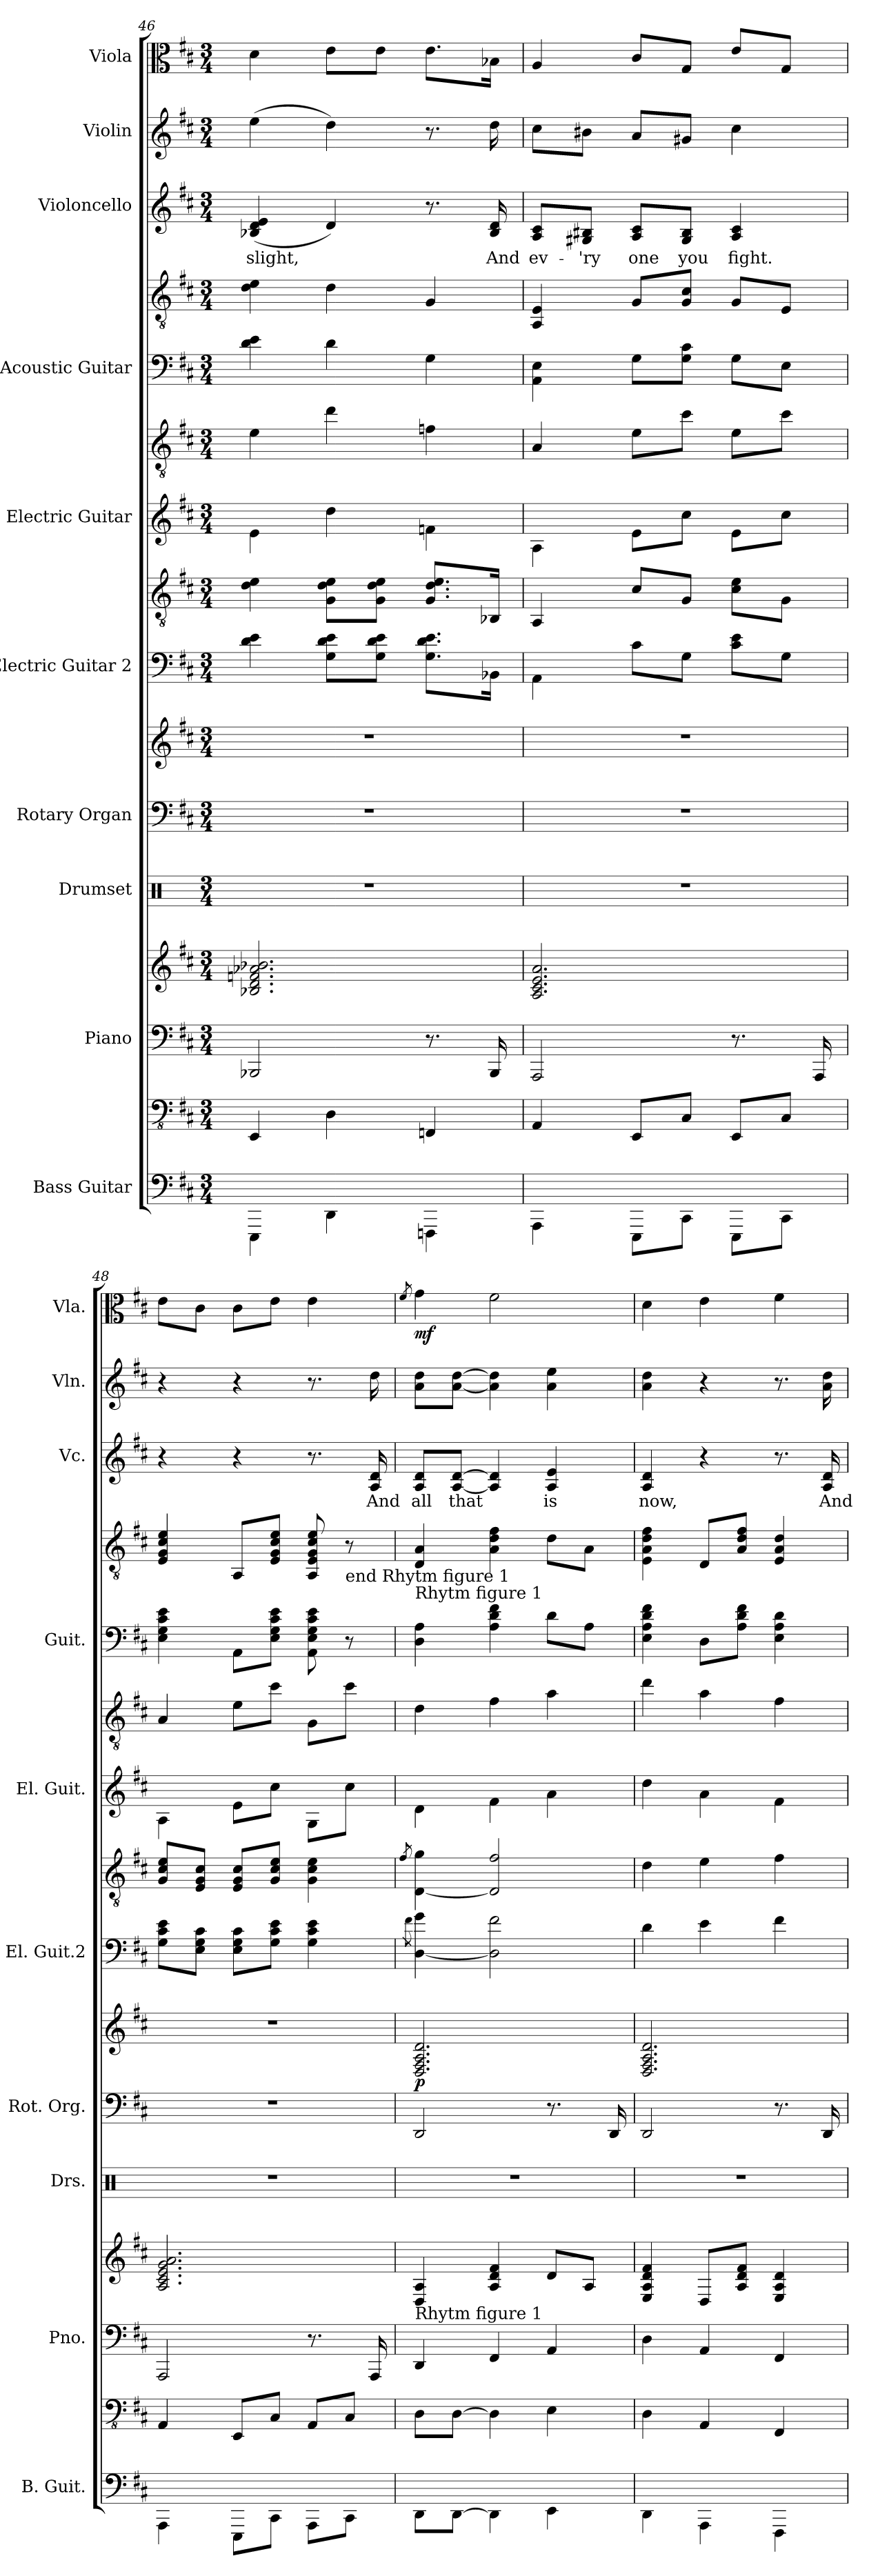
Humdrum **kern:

**kern	**kern	**kern	**kern	**kern	**kern	**kern	**dynam	**kern	**kern	**kern	**kern	**kern	**kern	**kern	**text	**kern	**kern	**dynam
*part10	*part10	*part9	*part9	*part8	*part7	*part7	*part7	*part6	*part6	*part5	*part5	*part4	*part4	*part3	*part3	*part2	*part1	*part1
*staff16	*staff15	*staff14	*staff13	*staff12	*staff11	*staff10	*staff10/11	*staff9	*staff8	*staff7	*staff6	*staff5	*staff4	*staff3	*staff3	*staff2	*staff1	*staff1
*I"Bass Guitar	*	*I"Piano	*	*I"Drumset	*I"Rotary Organ	*	*	*I"Electric Guitar 2	*	*I"Electric Guitar	*	*I"Acoustic Guitar	*	*I"Violoncello	*	*I"Violin	*I"Viola	*
*I'B. Guit.	*	*I'Pno.	*	*I'Drs.	*I'Rot. Org.	*	*	*I'El. Guit.2	*	*I'El. Guit.	*	*I'Guit.	*	*I'Vc.	*	*I'Vln.	*I'Vla.	*
*	*clefFv4	*clefF4	*clefG2	*clefX	*clefF4	*clefG2	*	*	*clefGv2	*	*clefGv2	*	*clefGv2	*clefG2	*	*clefG2	*clefC3	*
*k[f#c#]	*k[f#c#]	*k[f#c#]	*k[f#c#]	*k[]	*k[f#c#]	*k[f#c#]	*	*k[f#c#]	*k[f#c#]	*k[f#c#]	*k[f#c#]	*k[f#c#]	*k[f#c#]	*k[f#c#]	*	*k[f#c#]	*k[f#c#]	*
*M3/4	*M3/4	*M3/4	*M3/4	*M3/4	*M3/4	*M3/4	*	*M3/4	*M3/4	*M3/4	*M3/4	*M3/4	*M3/4	*M3/4	*	*M3/4	*M3/4	*
=46	=46	=46	=46	=46	=46	=46	=46	=46	=46	=46	=46	=46	=46	=46	=46	=46	=46	=46
4EEE\	4EEE/	2BBB-X/	2.B-X/ 2.d/ 2.fn/ 2.a-X/ 2.b-X/	2.r	2.r	2.r	.	4d\ 4e\	4d\ 4e\	4e\	4e\	4d\ 4e\	4d\ 4e\	(4B-X/ 4d/ 4e/	slight,	(4ee\	4d\	.
4DD\	4DD\	.	.	.	.	.	.	8G\ 8d\ 8e\L	8G\ 8d\ 8e\L	4dd\	4dd\	4d\	4d\	4d/)	.	4dd\)	8e\L	.
.	.	.	.	.	.	.	.	8G\ 8d\ 8e\J	8G\ 8d\ 8e\J	.	.	.	.	.	.	.	8e\J	.
4FFFn\	4FFFn/	8.r	.	.	.	.	.	8.G\ 8.d\ 8.e\L	8.G/ 8.d/ 8.e/L	4fn\	4fn\	4G\	4G/	8.r	.	8.r	8.e\L	.
.	.	16BBB-/	.	.	.	.	.	16BB-\Jk	16BB-X/Jk	.	.	.	.	16B-/ 16d/	And	16dd\	16B-X\Jk	.
=47	=47	=47	=47	=47	=47	=47	=47	=47	=47	=47	=47	=47	=47	=47	=47	=47	=47	=47
4AAA\	4AAA/	2AAA/	2.A/ 2.c#/ 2.e/ 2.a/	2.r	2.r	2.r	.	4AA\	4AA/	4A\	4A/	4AA\ 4E\	4AA/ 4E/	8A/ 8c#/L	ev-	8cc#\L	4A/	.
.	.	.	.	.	.	.	.	.	.	.	.	.	.	8G#X/ 8B#X/J	-'ry	8b#X\J	.	.
8EEE\L	8EEE/L	.	.	.	.	.	.	8c#\L	8c#/L	8e\L	8e\L	8G\L	8G/L	8A/ 8c#/L	one	8a/L	8c#/L	.
8CC#\J	8CC#/J	.	.	.	.	.	.	8G\J	8G/J	8cc#\J	8cc#\J	8G\ 8c#\J	8G/ 8c#/J	8G#/ 8B#/J	you	8g#X/J	8G/J	.
8EEE\L	8EEE/L	8.r	.	.	.	.	.	8c#\ 8e\L	8c#\ 8e\L	8e\L	8e\L	8G\L	8G/L	4A/ 4c#/	fight.	4cc#\	8e/L	.
8CC#\J	8CC#/J	.	.	.	.	.	.	8G\J	8G\J	8cc#\J	8cc#\J	8E\J	8E/J	.	.	.	8G/J	.
.	.	16AAA/	.	.	.	.	.	.	.	.	.	.	.	.	.	.	.	.
=48	=48	=48	=48	=48	=48	=48	=48	=48	=48	=48	=48	=48	=48	=48	=48	=48	=48	=48
4AAA\	4AAA/	2AAA/	2.A/ 2.c#/ 2.e/ 2.g/ 2.a/	2.r	2.r	2.r	.	8G\ 8c#\ 8e\L	8G/ 8c#/ 8e/L	4A\	4A/	4E\ 4G\ 4c#\ 4e\	4E/ 4G/ 4c#/ 4e/	4r	.	4r	8e\L	.
.	.	.	.	.	.	.	.	8E\ 8G\ 8c#\J	8E/ 8G/ 8c#/J	.	.	.	.	.	.	.	8c#\J	.
8EEE\L	8EEE/L	.	.	.	.	.	.	8E\ 8G\ 8c#\L	8E/ 8G/ 8c#/L	8e\L	8e\L	8AA\L	8AA/L	4r	.	4r	8c#\L	.
8CC#\J	8CC#/J	.	.	.	.	.	.	8G\ 8c#\ 8e\J	8G/ 8c#/ 8e/J	8cc#\J	8cc#\J	8E\ 8G\ 8c#\ 8e\J	8E/ 8G/ 8c#/ 8e/J	.	.	.	8e\J	.
8AAA\L	8AAA/L	8.r	.	.	.	.	.	4G\ 4c#\ 4e\	4G\ 4c#\ 4e\	8G\L	8G\L	8AA\ 8E\ 8G\ 8c#\ 8e\	8AA/ 8E/ 8G/ 8c#/ 8e/	8.r	.	8.r	4e\	.
!	!	!	!	!	!	!	!	!	!	!	!	!	!LO:TX:b:t=end Rhytm figure 1	!	!	!	!	!
8CC#\J	8CC#/J	.	.	.	.	.	.	.	.	8cc#\J	8cc#\J	8r	8r	.	.	.	.	.
.	.	16AAA/	.	.	.	.	.	.	.	.	.	.	.	16A/ 16d/	And	16dd\	.	.
!!LO:PB:g=z
=49	=49	=49	=49	=49	=49	=49	=49	=49	=49	=49	=49	=49	=49	=49	=49	=49	=49	=49
.	.	.	.	.	.	.	.	8qf#\	8qf#/	.	.	.	.	.	.	.	8qf#/	.
!	!	!	!	!	!	!	!	!	!	!	!	!	!LO:TX:b:t=Rhytm figure 1	!	!	!	!	!
!	!	!	!LO:TX:b:t=Rhytm figure 1	!	!	!	!	!	!	!	!	!	!	!	!	!	!	!
!	!	!	!	!	!	!	!LO:DY:b	!	!	!	!	!	!	!	!	!	!	!LO:DY:b
8DD\L	8DD\L	4DD/	4D/ 4A/	2.r	2DD/	2.D/ 2.F#/ 2.A/ 2.d/	p	[4D\ 4g\	[4D\ 4g\	4d\	4d\	4D\ 4A\	4D/ 4A/	8A/ 8d/L	all	8a\ 8dd\L	4g\	mf
[8DD\J	[8DD\J	.	.	.	.	.	.	.	.	.	.	.	.	[8A/ [8d/J	that	[8a\ [8dd\J	.	.
4DD\]	4DD\]	4FF#/	4A/ 4d/ 4f#/	.	.	.	.	2D\] 2f#\	2D/] 2f#/	4f#\	4f#\	4A\ 4d\ 4f#\	4A\ 4d\ 4f#\	4A/] 4d/]	.	4a\] 4dd\]	2f#\	.
4EE\	4EE\	4AA/	8d/L	.	8.r	.	.	.	.	4a\	4a\	8d\L	8d\L	4A/ 4e/	is	4a\ 4ee\	.	.
.	.	.	8A/J	.	.	.	.	.	.	.	.	8A\J	8A\J	.	.	.	.	.
.	.	.	.	.	16DD/	.	.	.	.	.	.	.	.	.	.	.	.	.
=50	=50	=50	=50	=50	=50	=50	=50	=50	=50	=50	=50	=50	=50	=50	=50	=50	=50	=50
4DD\	4DD\	4D\	4E/ 4A/ 4d/ 4f#/	2.r	2DD/	2.D/ 2.F#/ 2.A/ 2.d/	.	4d\	4d\	4dd\	4dd\	4E\ 4A\ 4d\ 4f#\	4E\ 4A\ 4d\ 4f#\	4A/ 4d/	now,	4a\ 4dd\	4d\	.
4AAA\	4AAA/	4AA/	8D/L	.	.	.	.	4e\	4e\	4a\	4a\	8D\L	8D/L	4r	.	4r	4e\	.
.	.	.	8A/ 8d/ 8f#/J	.	.	.	.	.	.	.	.	8A\ 8d\ 8f#\J	8A/ 8d/ 8f#/J	.	.	.	.	.
4FFF#\	4FFF#/	4FF#/	4E/ 4A/ 4d/	.	8.r	.	.	4f#\	4f#\	4f#\	4f#\	4E\ 4A\ 4d\	4E/ 4A/ 4d/	8.r	.	8.r	4f#\	.
.	.	.	.	.	16DD/	.	.	.	.	.	.	.	.	16A/ 16d/	And	16a\ 16dd\	.	.
=	=	=	=	=	=	=	=	=	=	=	=	=	=	=	=	=	=	=
*-	*-	*-	*-	*-	*-	*-	*-	*-	*-	*-	*-	*-	*-	*-	*-	*-	*-	*-
